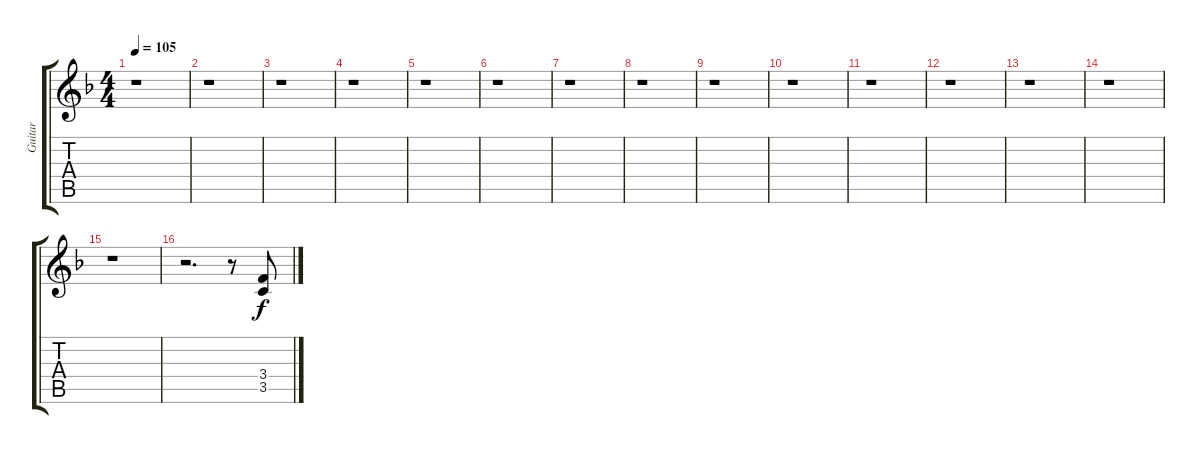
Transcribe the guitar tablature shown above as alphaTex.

\track ("Guitar" "Guitar") {instrument overdrivenguitar}
\staff {score tabs}
\tuning (E4 B3 G3 D3 A2 E2) {hide}
\ts (4 4)
\tempo 105
\clef g2
\ks f
r.1{dy f instrument overdrivenguitar} |
r.1 |
r.1 |
r.1 |
r.1 |
r.1 |
r.1 |
r.1 |
r.1 |
r.1 |
r.1 |
r.1 |
r.1 |
r.1 |
r.1 |
r.2{d} r.8 (3.4 3.5).8
